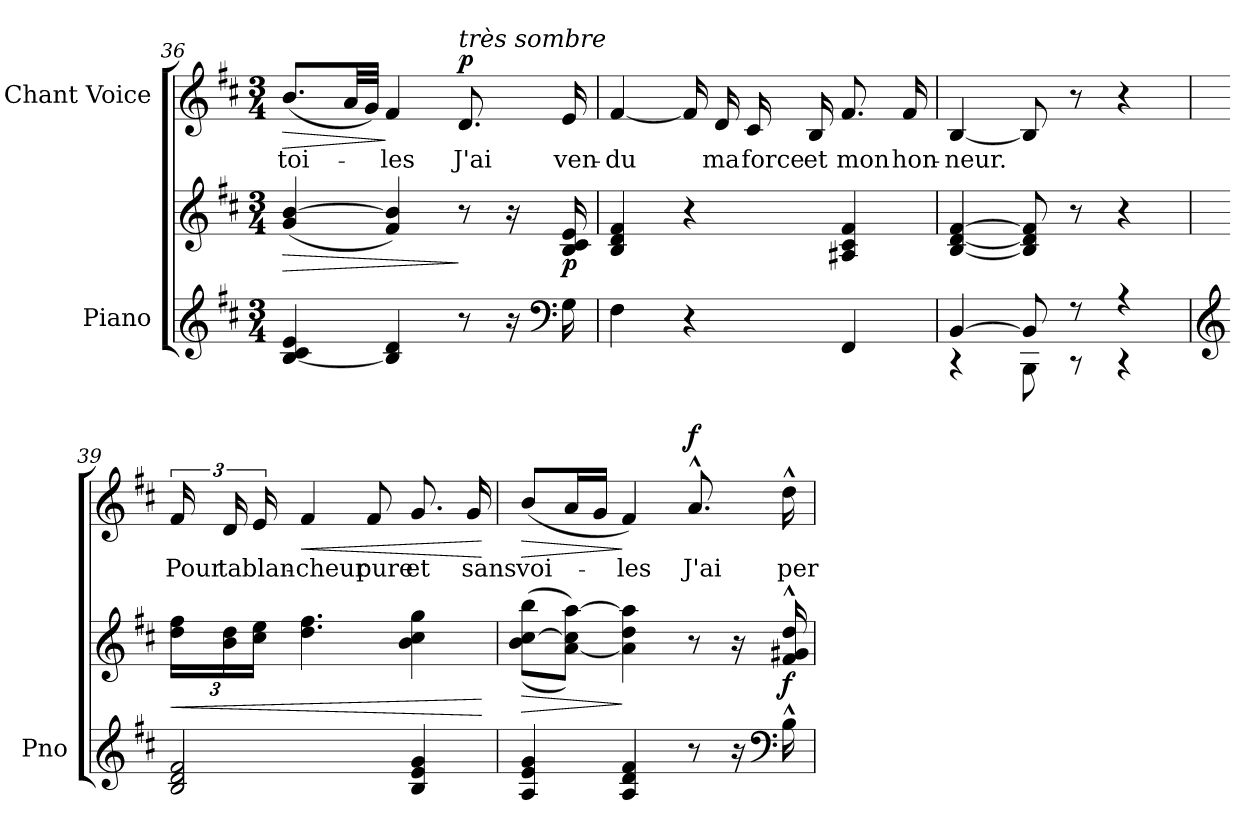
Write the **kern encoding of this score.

**kern	**kern	**dynam	**kern	**text	**dynam
*part2	*part2	*part2	*part1	*part1	*part1
*staff3	*staff2	*staff2/3	*staff1	*staff1	*staff1
*I"Piano	*	*	*I"Chant Voice	*	*
*I'Pno	*	*	*	*	*
*clefG2	*clefG2	*	*clefG2	*	*
*k[f#c#]	*k[f#c#]	*	*k[f#c#]	*	*
*M3/4	*M3/4	*	*M3/4	*	*
=36	=36	=36	=36	=36	=36
!	!	!LO:HP:b	!	!	!LO:HP:b
[4B/ 4c#/ 4e/	(<4g/ [4b/	>	(8.b/L	-toi-	>
.	.	.	32a/LL	.	.
.	.	.	32g/JJJ)	.	.
4B/] 4d/	4f#/ 4b/])	.	4f#/	-les	]
!	!	!	!LO:TX:i:t=très sombre	!	!
!	!	!	!	!	!LO:DY:a
8r	8r	]	8.d/	J'ai	p
16r	16r	.	.	.	.
*clefF4	*	*	*	*	*
!	!	!LO:DY:b	!	!	!
16G\	16B/ 16c#/ 16e/	p	16e/	ven-	.
=37	=37	=37	=37	=37	=37
4F#\	4B/ 4d/ 4f#/	.	[4f#/	-du	.
4r	4r	.	16f#/]	.	.
.	.	.	16d/	ma	.
.	.	.	16c#/	force	.
.	.	.	16B/	et	.
4FF#/	4A#X/ 4c#/ 4f#/	.	8.f#/	mon	.
.	.	.	16f#/	hon-	.
=38	=38	=38	=38	=38	=38
*^	*	*	*	*	*
[4BB/	4r	[4B/ [4d/ [4f#/	.	[4B/	-neur.	.
8BB/]	8BBB\	8B/] 8d/] 8f#/]	.	8B/]	.	.
8r	8r	8r	.	8r	.	.
4r	4r	4r	.	4r	.	.
*v	*v	*	*	*	*	*
=39	=39	=39	=39	=39	=39
*clefG2	*	*	*	*	*
*	*Xbrackettup	*	*	*	*
*^	*	*	*	*	*
!	!	!	!LO:HP:b	!	!	!
!	!	!	!LO:DY:n=1:b	!	!	!
!	!	!	!LO:DY:n=2:b	!	!	!LO:DY:a
!	!	!	!	!	!	!LO:DY:n=1:a
*v	*v	*	*	*	*	*
2B/ 2d/ 2f#/	24dd\ 24ff#\LL	< other-dynamics p	24f#/	Pour	other-dynamics p
.	24b\ 24dd\	.	24d/	ta	.
.	24cc#\ 24ee\JJ	.	24e/	blan-	.
!	!	!	!	!	!LO:HP:b
.	4.dd\ 4.ff#\	.	4f#/	-cheur	<
.	.	.	8f#/	pure	.
4B/ 4e/ 4g/	4b\ 4cc#\ 4gg\	.	8.g/	et	.
.	.	.	16g/	sans	.
.	.	[	.	.	[
=40	=40	=40	=40	=40	=40
!	!	!LO:HP:b	!	!	!LO:HP:b
4A/ 4e/ 4g/	(>(<8b\ [8cc#\ 8bb\L	>	(8b/L	voi-	>
.	[8a\ 8cc#\] [8aa\J))	.	16a/L	.	.
.	.	.	16g/JJ	.	.
4A/ 4d/ 4f#/	4a\] 4dd\ 4aa\]	]	4f#/)	-les	]
!	!	!	!	!	!LO:DY:a
8r	8r	.	8.a^^/	J'ai	f
16r	16r	.	.	.	.
*clefF4	*	*	*	*	*
!	!	!LO:DY:b	!	!	!
16B^^\	16f#/^^ 16g#X/^^ 16dd/^^	f	16dd^^\	per-	.
=	=	=	=	=	=
*-	*-	*-	*-	*-	*-
